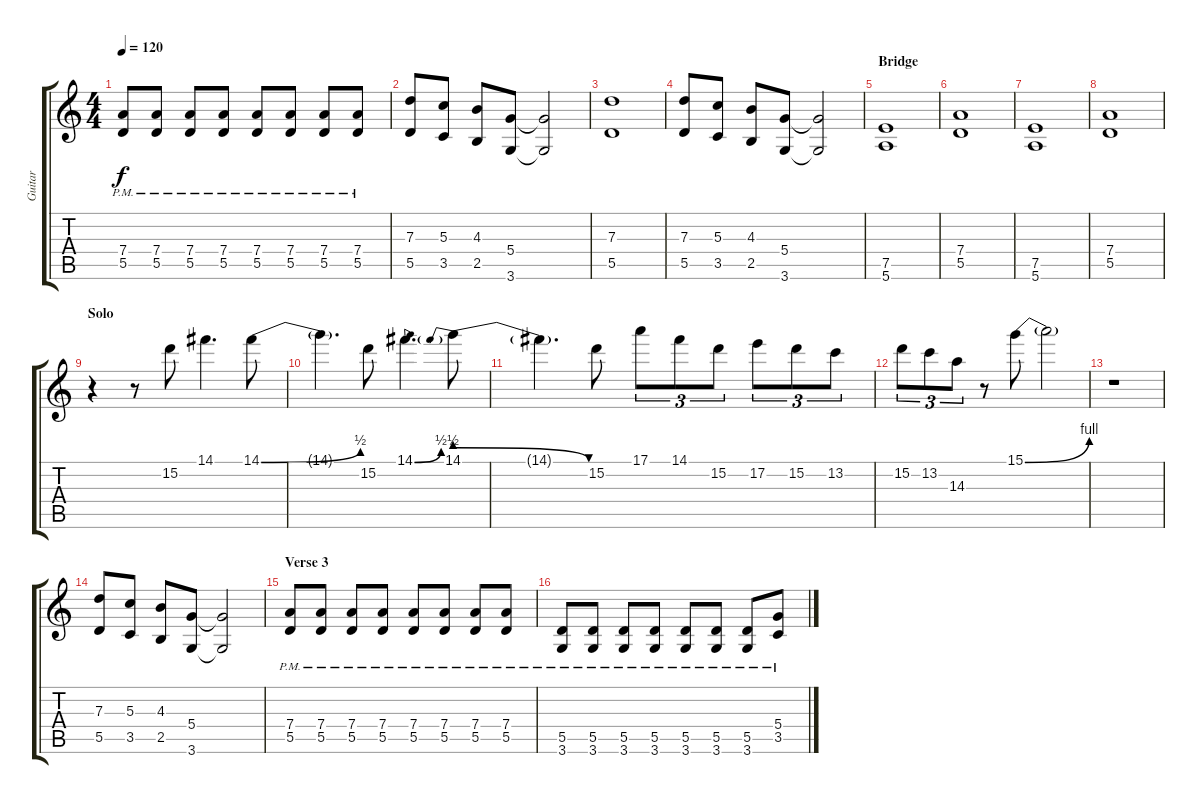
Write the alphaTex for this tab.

\track ("Guitar" "Guitar") {instrument distortionguitar}
\staff {score tabs}
\tuning (E4 B3 G3 D3 A2 E2) {hide}
\ts (4 4)
\tempo 120
\clef g2
\ks c
(7.4{pm} 5.5{pm}).8{dy f} (7.4{pm} 5.5{pm}).8 (7.4{pm} 5.5{pm}).8 (7.4{pm} 5.5{pm}).8 (7.4{pm} 5.5{pm}).8 (7.4{pm} 5.5{pm}).8 (7.4{pm} 5.5{pm}).8 (7.4{pm} 5.5{pm}).8 |
(7.3 5.5).8 (5.3 3.5).8 (4.3 2.5).8 (5.4 3.6).8 (5.4{t} 3.6{t}).2 |
(7.3 5.5).1 |
(7.3 5.5).8 (5.3 3.5).8 (4.3 2.5).8 (5.4 3.6).8 (5.4{t} 3.6{t}).2 |
\section ("" "Bridge")
(7.5 5.6).1 |
(7.4 5.5).1 |
(7.5 5.6).1 |
(7.4 5.5).1 |
\section ("" "Solo")
r.4 r.8 15.2.8 14.1.4{d} 14.1{be (bend 0 0 60 2)}.8 |
14.1{t}.4{d} 15.2.8 14.1{be (bend 0 0 60 2)}.4{d} 14.1{be (prebendrelease 0 2 60 0)}.8 |
14.1{t}.4{d} 15.2.8 17.1.8{tu (3 2)} 14.1.8{tu (3 2)} 15.2.8{tu (3 2)} 17.2.8{tu (3 2)} 15.2.8{tu (3 2)} 13.2.8{tu (3 2)} |
15.2.8{tu (3 2)} 13.2.8{tu (3 2)} 14.3.8{tu (3 2)} r.8 15.1{be (bend 0 0 60 4)}.8 15.1{t}.2 |
r.1 |
(7.3 5.5).8 (5.3 3.5).8 (4.3 2.5).8 (5.4 3.6).8 (5.4{t} 3.6{t}).2 |
\section ("" "Verse 3")
(7.4{pm} 5.5{pm}).8 (7.4{pm} 5.5{pm}).8 (7.4{pm} 5.5{pm}).8 (7.4{pm} 5.5{pm}).8 (7.4{pm} 5.5{pm}).8 (7.4{pm} 5.5{pm}).8 (7.4{pm} 5.5{pm}).8 (7.4{pm} 5.5{pm}).8 |
(5.5{pm} 3.6{pm}).8 (5.5{pm} 3.6{pm}).8 (5.5{pm} 3.6{pm}).8 (5.5{pm} 3.6{pm}).8 (5.5{pm} 3.6{pm}).8 (5.5{pm} 3.6{pm}).8 (5.5{pm} 3.6{pm}).8 (5.4{pm} 3.5{pm}).8
